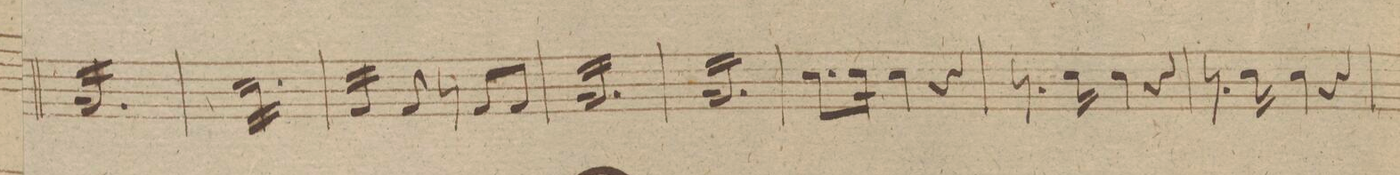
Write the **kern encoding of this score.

**kern	**dynam
*I"Tympano. E. A. H.	*
*clefF4	*
*k[f#]	*
*met(c|)	*
*M3/4	*
16BB/LL	.
16BB/	.
16BB/	.
16BB/	.
16BB/	.
16BB/	.
16BB/	.
16BB/	.
16BB/	.
16BB/	.
16BB/	.
16BB/JJ	.
=246	=246
16E\LL	.
16E\	.
16E\	.
16E\	.
16E\	.
16E\	.
16E\	.
16E\	.
16E\	.
16E\	.
16E\	.
16E\JJ	.
=247	=247
16AA/LL	.
16AA/	.
16AA/	.
16AA/JJ	.
*Xtremolo	*
8AA/	.
8r	.
8AA/L	.
8AA/J	.
=248	=248
*tremolo	*
16BB/LL	.
16BB/	.
16BB/	.
16BB/	.
16BB/	.
16BB/	.
16BB/	.
16BB/	.
16BB/	.
16BB/	.
16BB/	.
16BB/JJ	.
=249	=249
16BB/LL	.
16BB/	.
16BB/	.
16BB/	.
16BB/	.
16BB/	.
16BB/	.
16BB/	.
16BB/	.
16BB/	.
16BB/	.
16BB/JJ	.
*Xtremolo	*
=250	=250
8.E\L	.
16E\Jk	.
4E\	.
4r	.
=251	=251
8.r	.
*16\right	*
16E\	.
4E\	.
4r	.
=252	=252
8.r	.
16E\	.
4E\	.
4r	.
=253	=253
*-	*-
